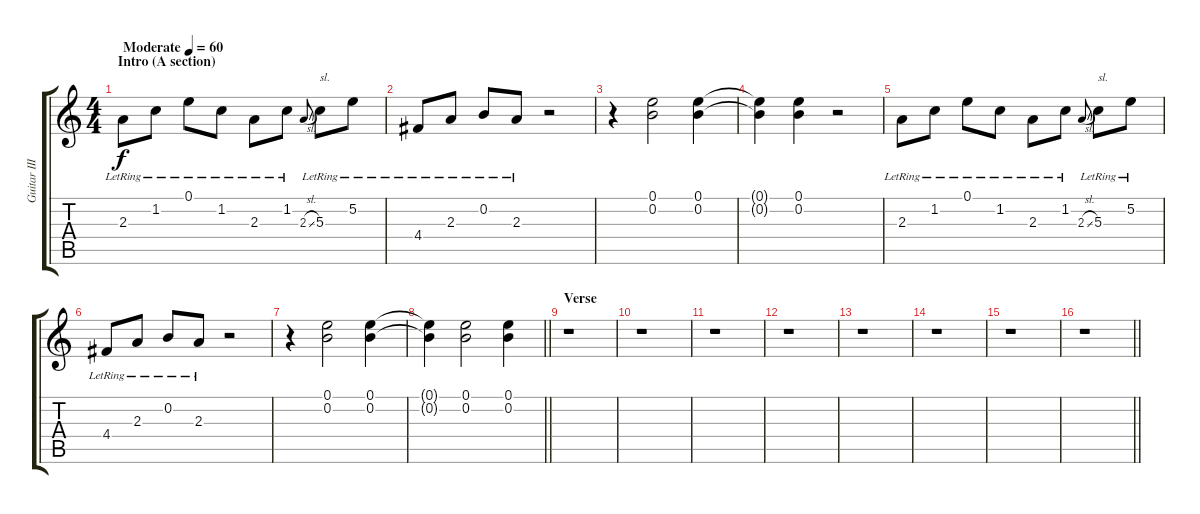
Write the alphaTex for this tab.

\track ("Guitar III" "Guitar III") {instrument electricguitarclean}
\staff {score tabs}
\tuning (E4 B3 G3 D3 A2 E2) {hide}
\ts (4 4)
\section ("" "Intro (A section)")
\tempo (60 "Moderate")
\clef g2
\ks c
2.3{lr}.8{dy f instrument electricguitarclean} 1.2{lr}.8 0.1{lr}.8 1.2{lr}.8 2.3{lr}.8 1.2{lr}.8 2.3{sl}.8{gr onbeat} 5.3{lr}.8{txt "sl."} 5.2{lr}.8 |
4.4{lr}.8 2.3{lr}.8 0.2{lr}.8 2.3{lr}.8 r.2 |
r.4 (0.1 0.2).2 (0.1 0.2).4 |
(0.1{t} 0.2{t}).4 (0.1 0.2).4 r.2 |
2.3{lr}.8 1.2{lr}.8 0.1{lr}.8 1.2{lr}.8 2.3{lr}.8 1.2{lr}.8 2.3{sl}.8{gr onbeat} 5.3{lr}.8{txt "sl."} 5.2{lr}.8 |
4.4{lr}.8 2.3{lr}.8 0.2{lr}.8 2.3{lr}.8 r.2 |
r.4 (0.1 0.2).2 (0.1 0.2).4 |
\barLineRight lightlight
(0.1{t} 0.2{t}).4 (0.1 0.2).2 (0.1 0.2).4 |
\section ("" "Verse")
r.1 |
r.1 |
r.1 |
r.1 |
r.1 |
r.1 |
r.1 |
\barLineRight lightlight
r.1
